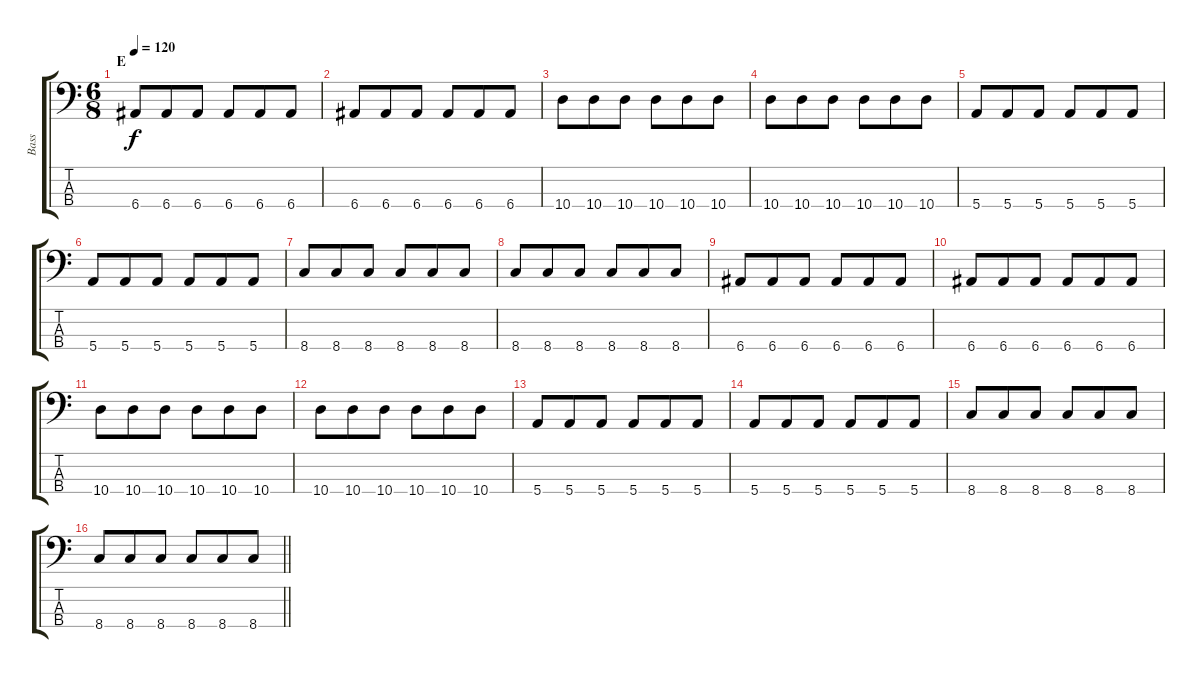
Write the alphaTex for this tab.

\track ("Bass" "Bass") {instrument electricbassfinger}
\staff {score tabs}
\tuning (G2 D2 A1 E1) {hide}
\ts (6 8)
\section ("" "E")
\tempo 120
\clef f4
\ks c
6.4.8{dy f} 6.4.8 6.4.8 6.4.8 6.4.8 6.4.8 |
6.4.8 6.4.8 6.4.8 6.4.8 6.4.8 6.4.8 |
10.4.8 10.4.8 10.4.8 10.4.8 10.4.8 10.4.8 |
10.4.8 10.4.8 10.4.8 10.4.8 10.4.8 10.4.8 |
5.4.8 5.4.8 5.4.8 5.4.8 5.4.8 5.4.8 |
5.4.8 5.4.8 5.4.8 5.4.8 5.4.8 5.4.8 |
8.4.8 8.4.8 8.4.8 8.4.8 8.4.8 8.4.8 |
8.4.8 8.4.8 8.4.8 8.4.8 8.4.8 8.4.8 |
6.4.8 6.4.8 6.4.8 6.4.8 6.4.8 6.4.8 |
6.4.8 6.4.8 6.4.8 6.4.8 6.4.8 6.4.8 |
10.4.8 10.4.8 10.4.8 10.4.8 10.4.8 10.4.8 |
10.4.8 10.4.8 10.4.8 10.4.8 10.4.8 10.4.8 |
5.4.8 5.4.8 5.4.8 5.4.8 5.4.8 5.4.8 |
5.4.8 5.4.8 5.4.8 5.4.8 5.4.8 5.4.8 |
8.4.8 8.4.8 8.4.8 8.4.8 8.4.8 8.4.8 |
\barLineRight lightlight
8.4.8 8.4.8 8.4.8 8.4.8 8.4.8 8.4.8
